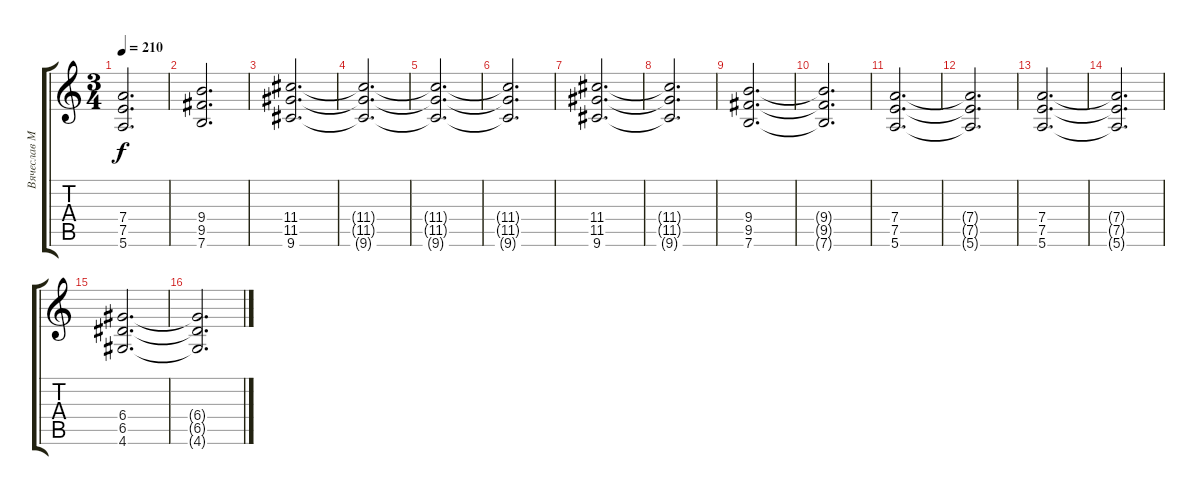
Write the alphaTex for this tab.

\track ("Вячеслав Молчанов" "Вячеслав М") {instrument overdrivenguitar}
\staff {score tabs}
\tuning (E4 B3 G3 D3 A2 E2) {hide}
\ts (3 4)
\tempo 210
\clef g2
\ks c
(7.4 7.5 5.6).2{d dy f} |
(9.4 9.5 7.6).2{d} |
(11.4 11.5 9.6).2{d} |
(11.4{t} 11.5{t} 9.6{t}).2{d} |
(11.4{t} 11.5{t} 9.6{t}).2{d} |
(11.4{t} 11.5{t} 9.6{t}).2{d} |
(11.4 11.5 9.6).2{d} |
(11.4{t} 11.5{t} 9.6{t}).2{d} |
(9.4 9.5 7.6).2{d} |
(9.4{t} 9.5{t} 7.6{t}).2{d} |
(7.4 7.5 5.6).2{d} |
(7.4{t} 7.5{t} 5.6{t}).2{d} |
(7.4 7.5 5.6).2{d} |
(7.4{t} 7.5{t} 5.6{t}).2{d} |
(6.4 6.5 4.6).2{d} |
(6.4{t} 6.5{t} 4.6{t}).2{d}
